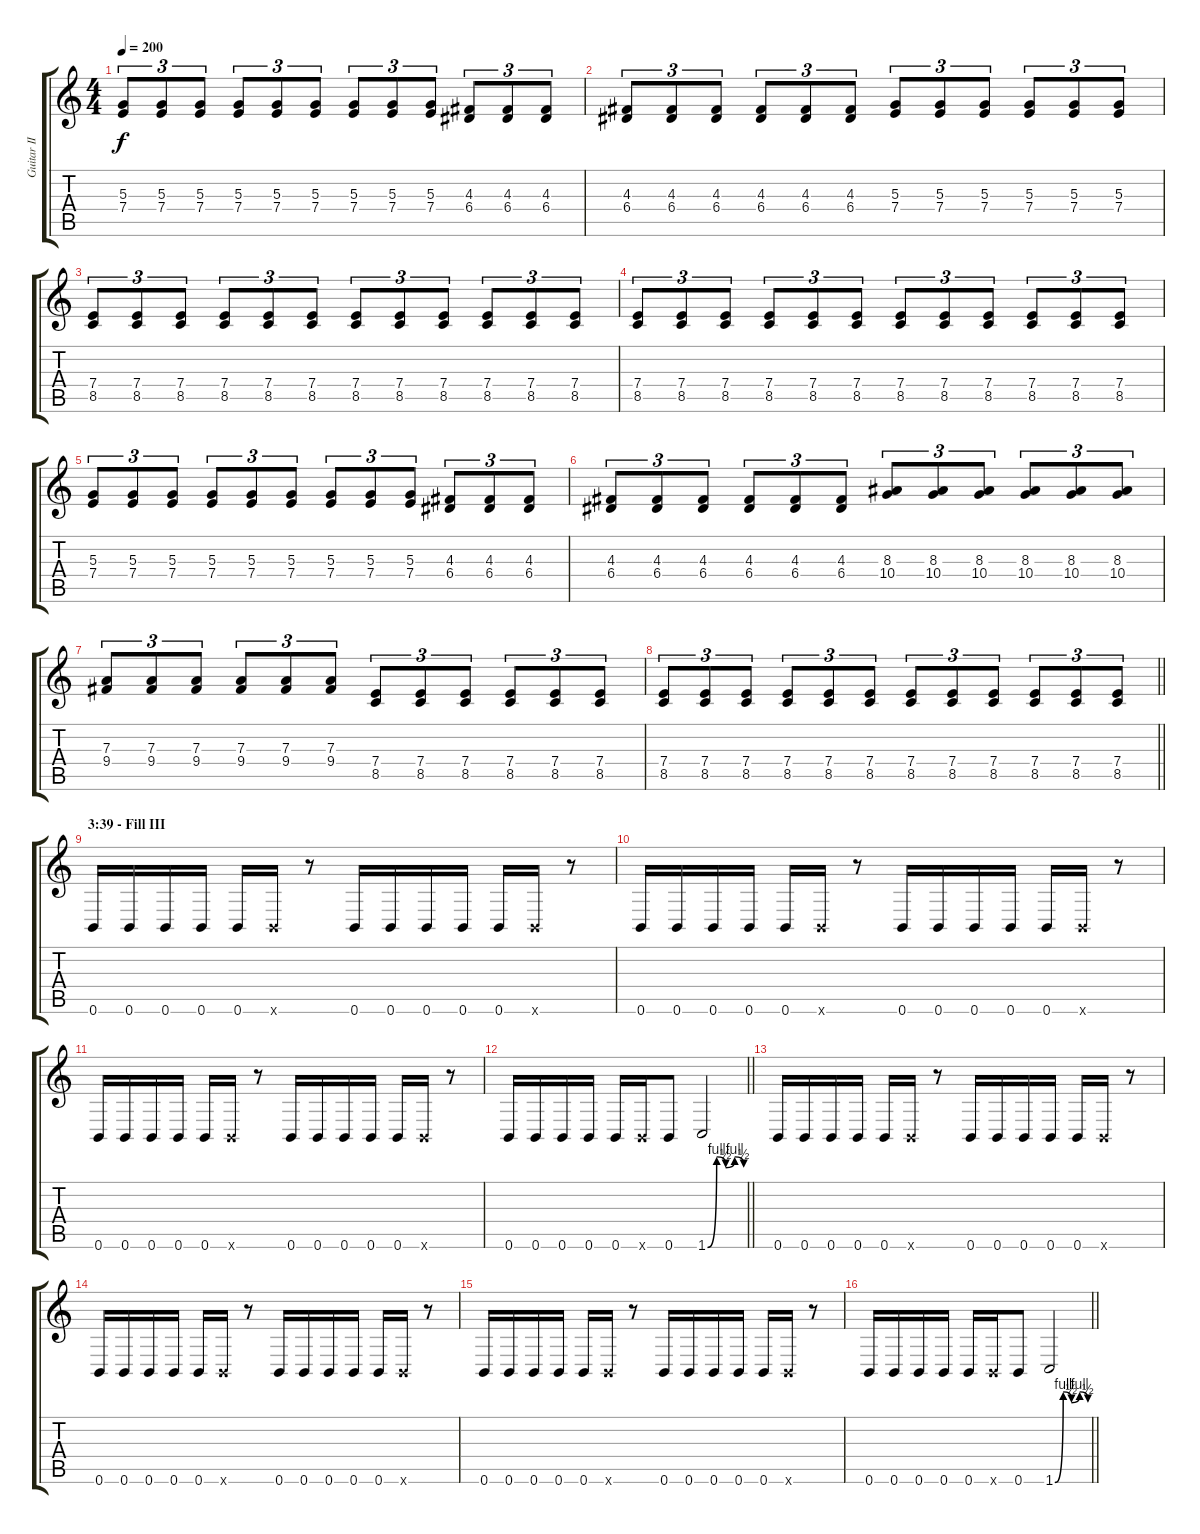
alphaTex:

\track ("Guitar II" "Guitar II") {instrument distortionguitar}
\staff {score tabs}
\tuning (B3 Gb3 D3 A2 E2 B1) {hide}
\ts (4 4)
\tempo 200
\clef g2
\ks c
(5.3 7.4).8{tu (3 2) dy f} (5.3 7.4).8{tu (3 2)} (5.3 7.4).8{tu (3 2)} (5.3 7.4).8{tu (3 2)} (5.3 7.4).8{tu (3 2)} (5.3 7.4).8{tu (3 2)} (5.3 7.4).8{tu (3 2)} (5.3 7.4).8{tu (3 2)} (5.3 7.4).8{tu (3 2)} (4.3 6.4).8{tu (3 2)} (4.3 6.4).8{tu (3 2)} (4.3 6.4).8{tu (3 2)} |
(4.3 6.4).8{tu (3 2)} (4.3 6.4).8{tu (3 2)} (4.3 6.4).8{tu (3 2)} (4.3 6.4).8{tu (3 2)} (4.3 6.4).8{tu (3 2)} (4.3 6.4).8{tu (3 2)} (5.3 7.4).8{tu (3 2)} (5.3 7.4).8{tu (3 2)} (5.3 7.4).8{tu (3 2)} (5.3 7.4).8{tu (3 2)} (5.3 7.4).8{tu (3 2)} (5.3 7.4).8{tu (3 2)} |
(7.4 8.5).8{tu (3 2)} (7.4 8.5).8{tu (3 2)} (7.4 8.5).8{tu (3 2)} (7.4 8.5).8{tu (3 2)} (7.4 8.5).8{tu (3 2)} (7.4 8.5).8{tu (3 2)} (7.4 8.5).8{tu (3 2)} (7.4 8.5).8{tu (3 2)} (7.4 8.5).8{tu (3 2)} (7.4 8.5).8{tu (3 2)} (7.4 8.5).8{tu (3 2)} (7.4 8.5).8{tu (3 2)} |
(7.4 8.5).8{tu (3 2)} (7.4 8.5).8{tu (3 2)} (7.4 8.5).8{tu (3 2)} (7.4 8.5).8{tu (3 2)} (7.4 8.5).8{tu (3 2)} (7.4 8.5).8{tu (3 2)} (7.4 8.5).8{tu (3 2)} (7.4 8.5).8{tu (3 2)} (7.4 8.5).8{tu (3 2)} (7.4 8.5).8{tu (3 2)} (7.4 8.5).8{tu (3 2)} (7.4 8.5).8{tu (3 2)} |
(5.3 7.4).8{tu (3 2)} (5.3 7.4).8{tu (3 2)} (5.3 7.4).8{tu (3 2)} (5.3 7.4).8{tu (3 2)} (5.3 7.4).8{tu (3 2)} (5.3 7.4).8{tu (3 2)} (5.3 7.4).8{tu (3 2)} (5.3 7.4).8{tu (3 2)} (5.3 7.4).8{tu (3 2)} (4.3 6.4).8{tu (3 2)} (4.3 6.4).8{tu (3 2)} (4.3 6.4).8{tu (3 2)} |
(4.3 6.4).8{tu (3 2)} (4.3 6.4).8{tu (3 2)} (4.3 6.4).8{tu (3 2)} (4.3 6.4).8{tu (3 2)} (4.3 6.4).8{tu (3 2)} (4.3 6.4).8{tu (3 2)} (8.3 10.4).8{tu (3 2)} (8.3 10.4).8{tu (3 2)} (8.3 10.4).8{tu (3 2)} (8.3 10.4).8{tu (3 2)} (8.3 10.4).8{tu (3 2)} (8.3 10.4).8{tu (3 2)} |
(7.3 9.4).8{tu (3 2)} (7.3 9.4).8{tu (3 2)} (7.3 9.4).8{tu (3 2)} (7.3 9.4).8{tu (3 2)} (7.3 9.4).8{tu (3 2)} (7.3 9.4).8{tu (3 2)} (7.4 8.5).8{tu (3 2)} (7.4 8.5).8{tu (3 2)} (7.4 8.5).8{tu (3 2)} (7.4 8.5).8{tu (3 2)} (7.4 8.5).8{tu (3 2)} (7.4 8.5).8{tu (3 2)} |
\barLineRight lightlight
(7.4 8.5).8{tu (3 2)} (7.4 8.5).8{tu (3 2)} (7.4 8.5).8{tu (3 2)} (7.4 8.5).8{tu (3 2)} (7.4 8.5).8{tu (3 2)} (7.4 8.5).8{tu (3 2)} (7.4 8.5).8{tu (3 2)} (7.4 8.5).8{tu (3 2)} (7.4 8.5).8{tu (3 2)} (7.4 8.5).8{tu (3 2)} (7.4 8.5).8{tu (3 2)} (7.4 8.5).8{tu (3 2)} |
\section ("" "3:39 - Fill III")
0.6.16 0.6.16 0.6.16 0.6.16 0.6.16 0.6{x}.16 r.8 0.6.16 0.6.16 0.6.16 0.6.16 0.6.16 0.6{x}.16 r.8 |
0.6.16 0.6.16 0.6.16 0.6.16 0.6.16 0.6{x}.16 r.8 0.6.16 0.6.16 0.6.16 0.6.16 0.6.16 0.6{x}.16 r.8 |
0.6.16 0.6.16 0.6.16 0.6.16 0.6.16 0.6{x}.16 r.8 0.6.16 0.6.16 0.6.16 0.6.16 0.6.16 0.6{x}.16 r.8 |
\barLineRight lightlight
0.6.16 0.6.16 0.6.16 0.6.16 0.6.16 0.6{x}.16 0.6.8 1.6{be (custom 0 0 15 4 30 2 45 4 60 2)}.2 |
0.6.16 0.6.16 0.6.16 0.6.16 0.6.16 0.6{x}.16 r.8 0.6.16 0.6.16 0.6.16 0.6.16 0.6.16 0.6{x}.16 r.8 |
0.6.16 0.6.16 0.6.16 0.6.16 0.6.16 0.6{x}.16 r.8 0.6.16 0.6.16 0.6.16 0.6.16 0.6.16 0.6{x}.16 r.8 |
0.6.16 0.6.16 0.6.16 0.6.16 0.6.16 0.6{x}.16 r.8 0.6.16 0.6.16 0.6.16 0.6.16 0.6.16 0.6{x}.16 r.8 |
\barLineRight lightlight
0.6.16 0.6.16 0.6.16 0.6.16 0.6.16 0.6{x}.16 0.6.8 1.6{be (custom 0 0 15 4 30 2 45 4 60 2)}.2
